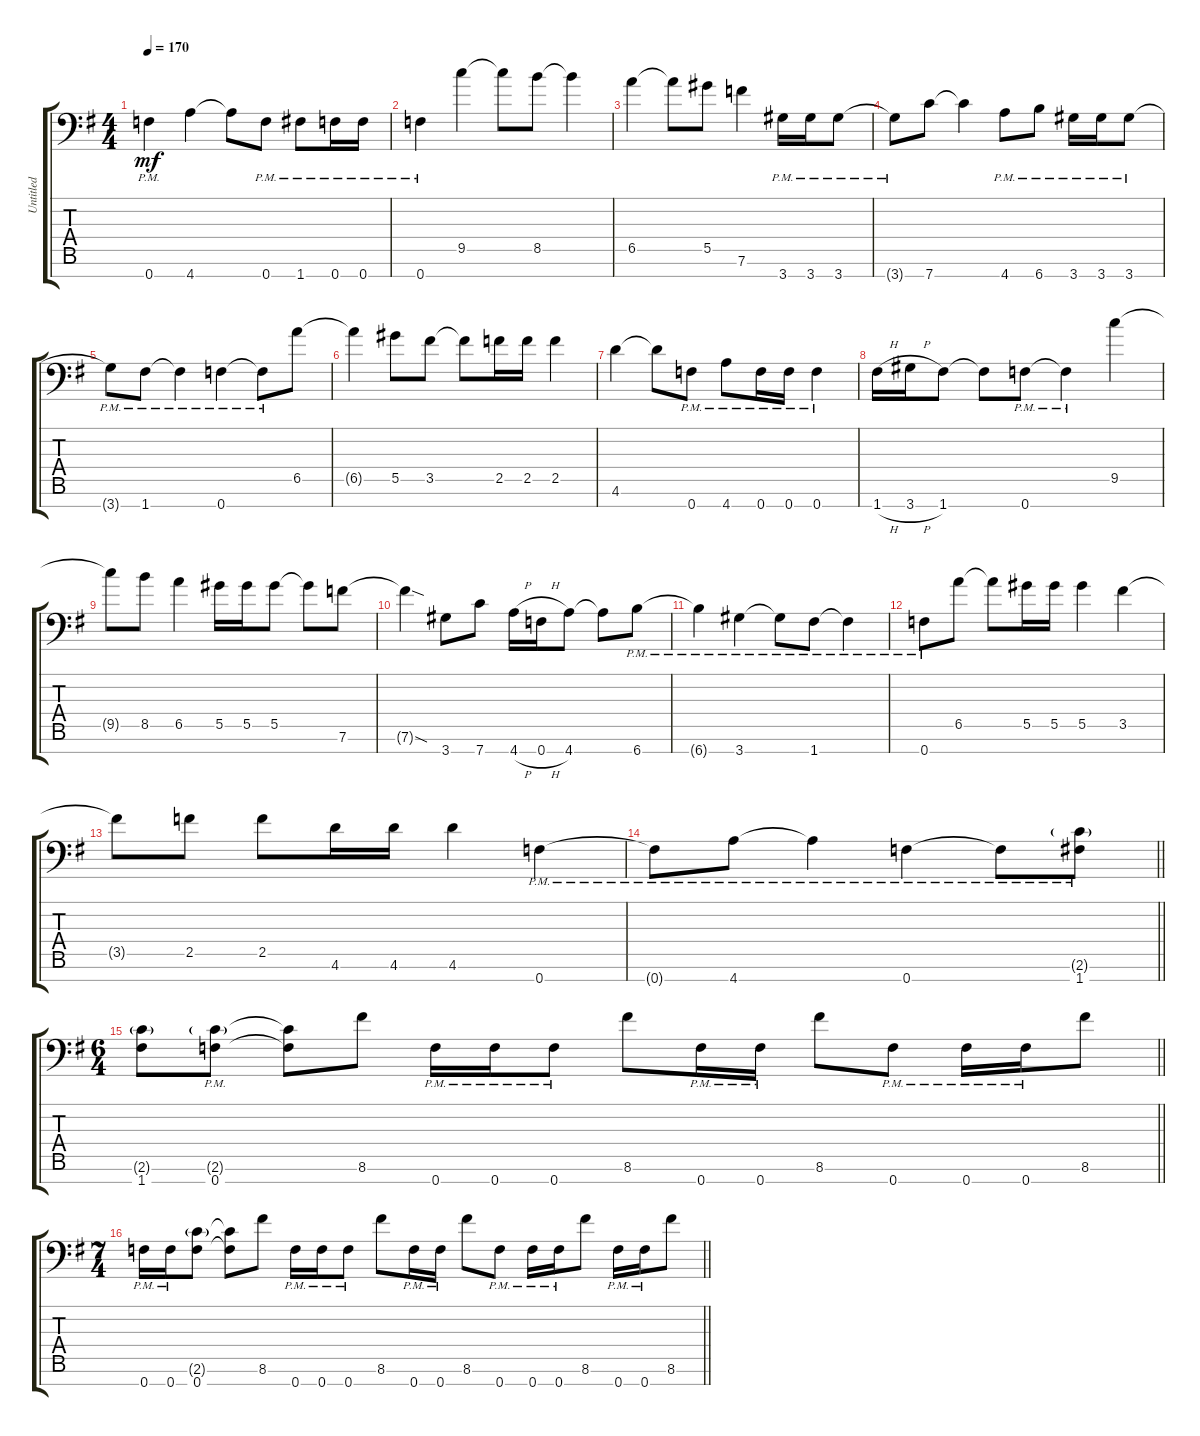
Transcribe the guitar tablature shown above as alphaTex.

\track ("Untitled" "Untitled") {instrument overdrivenguitar}
\staff {score tabs}
\tuning (Bb3 F3 Db3 Ab2 Eb2 Bb1 F1) {hide}
\ts (4 4)
\tempo 170
\clef f4
\ks g
0.7{pm}.4{ot 8vb dy mf} 4.7.4{ot 8vb} 4.7{t}.8{ot 8vb} 0.7{pm}.8{ot 8vb} 1.7{pm}.8{ot 8vb} 0.7{pm}.16{ot 8vb} 0.7{pm}.16{ot 8vb} |
0.7{pm}.4{ot 8vb} 9.5.4{ot 8vb} 9.5{t}.8{ot 8vb} 8.5.8{ot 8vb} 8.5{t}.4{ot 8vb} |
6.5.4{ot 8vb} 6.5{t}.8{ot 8vb} 5.5.8{ot 8vb} 7.6.4{ot 8vb} 3.7{pm}.16{ot 8vb} 3.7{pm}.16{ot 8vb} 3.7{pm}.8{ot 8vb} |
3.7{pm t}.8{ot 8vb} 7.7.8{ot 8vb} 7.7{t}.4{ot 8vb} 4.7{pm}.8{ot 8vb} 6.7{pm}.8{ot 8vb} 3.7{pm}.16{ot 8vb} 3.7{pm}.16{ot 8vb} 3.7{pm}.8{ot 8vb} |
3.7{pm t}.8{ot 8vb} 1.7{pm}.8{ot 8vb} 1.7{pm t}.4{ot 8vb} 0.7{pm}.4{ot 8vb} 0.7{pm t}.8{ot 8vb} 6.5.8{ot 8vb} |
6.5{t}.4{ot 8vb} 5.5.8{ot 8vb} 3.5.8{ot 8vb} 3.5{t}.8{ot 8vb} 2.5.16{ot 8vb} 2.5.16{ot 8vb} 2.5.4{ot 8vb} |
4.6.4{ot 8vb} 4.6{t}.8{ot 8vb} 0.7{pm}.8{ot 8vb} 4.7{pm}.8{ot 8vb} 0.7{pm}.16{ot 8vb} 0.7{pm}.16{ot 8vb} 0.7{pm}.4{ot 8vb} |
1.7{h}.16{ot 8vb} 3.7{h}.16{ot 8vb} 1.7.8{ot 8vb} 1.7{t}.8{ot 8vb} 0.7{pm}.8{ot 8vb} 0.7{pm t}.4{ot 8vb} 9.5.4{ot 8vb} |
9.5{t}.8{ot 8vb} 8.5.8{ot 8vb} 6.5.4{ot 8vb} 5.5.16{ot 8vb} 5.5.16{ot 8vb} 5.5.8{ot 8vb} 5.5{t}.8{ot 8vb} 7.6.8{ot 8vb} |
7.6{sod t}.4{ot 8vb} 3.7.8{ot 8vb} 7.7.8{ot 8vb} 4.7{h}.16{ot 8vb} 0.7{h}.16{ot 8vb} 4.7.8{ot 8vb} 4.7{t}.8{ot 8vb} 6.7{pm}.8{ot 8vb} |
6.7{pm t}.4{ot 8vb} 3.7{pm}.4{ot 8vb} 3.7{pm t}.8{ot 8vb} 1.7{pm}.8{ot 8vb} 1.7{pm t}.4{ot 8vb} |
0.7{pm}.8{ot 8vb} 6.5.8{ot 8vb} 6.5{t}.8{ot 8vb} 5.5.16{ot 8vb} 5.5.16{ot 8vb} 5.5.4{ot 8vb} 3.5.4{ot 8vb} |
3.5{t}.8{ot 8vb} 2.5.8{ot 8vb} 2.5.8{ot 8vb} 4.6.16{ot 8vb} 4.6.16{ot 8vb} 4.6.4{ot 8vb} 0.7{pm}.4{ot 8vb} |
\barLineRight lightlight
0.7{pm t}.8{ot 8vb} 4.7{pm}.8{ot 8vb} 4.7{pm t}.4{ot 8vb} 0.7{pm}.4{ot 8vb} 0.7{pm t}.8{ot 8vb} (2.6{g pm} 1.7{pm}).8{ot 8vb} |
\ts (6 4)
\barLineRight lightlight
(2.6{g} 1.7).8{ot 8vb} (2.6{g pm} 0.7{pm}).8{ot 8vb} (2.6{t} 0.7{t}).8{ot 8vb} 8.6.8{ot 8vb} 0.7{pm}.16{ot 8vb} 0.7{pm}.16{ot 8vb} 0.7{pm}.8{ot 8vb} 8.6.8{ot 8vb} 0.7{pm}.16{ot 8vb} 0.7{pm}.16{ot 8vb} 8.6.8{ot 8vb} 0.7{pm}.8{ot 8vb} 0.7{pm}.16{ot 8vb} 0.7{pm}.16{ot 8vb} 8.6.8{ot 8vb} |
\ts (7 4)
\barLineRight lightlight
0.7{pm}.16{ot 8vb} 0.7{pm}.16{ot 8vb} (2.6{g} 0.7).8{ot 8vb} (2.6{t} 0.7{t}).8{ot 8vb} 8.6.8{ot 8vb} 0.7{pm}.16{ot 8vb} 0.7{pm}.16{ot 8vb} 0.7{pm}.8{ot 8vb} 8.6.8{ot 8vb} 0.7{pm}.16{ot 8vb} 0.7{pm}.16{ot 8vb} 8.6.8{ot 8vb} 0.7{pm}.8{ot 8vb} 0.7{pm}.16{ot 8vb} 0.7{pm}.16{ot 8vb} 8.6.8{ot 8vb} 0.7{pm}.16{ot 8vb} 0.7{pm}.16{ot 8vb} 8.6.8{ot 8vb}
